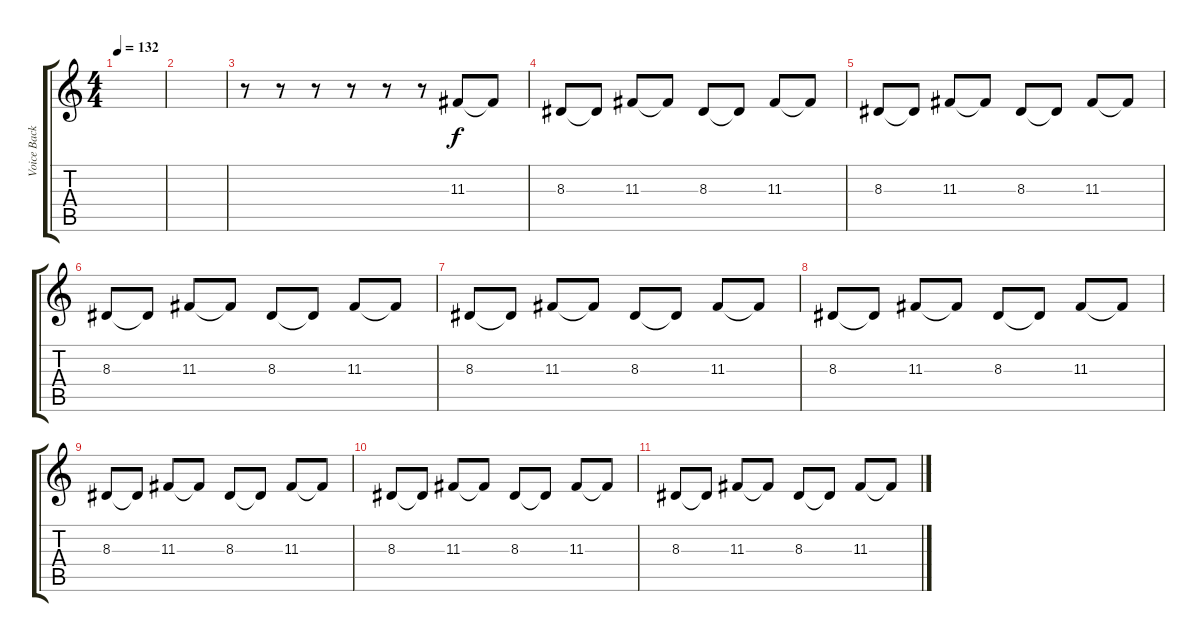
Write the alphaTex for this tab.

\track ("Voice Back" "Voice Back") {instrument englishhorn}
\staff {score tabs}
\tuning (E4 B3 G3 D3 A2 E2) {hide}
\ts (4 4)
\tempo 132
\clef g2
\ks c
|
|
r.8 r.8 r.8 r.8 r.8 r.8 11.3.8 11.3{t}.8 |
8.3.8 8.3{t}.8 11.3.8 11.3{t}.8 8.3.8 8.3{t}.8 11.3.8 11.3{t}.8 |
8.3.8 8.3{t}.8 11.3.8 11.3{t}.8 8.3.8 8.3{t}.8 11.3.8 11.3{t}.8 |
8.3.8 8.3{t}.8 11.3.8 11.3{t}.8 8.3.8 8.3{t}.8 11.3.8 11.3{t}.8 |
8.3.8 8.3{t}.8 11.3.8 11.3{t}.8 8.3.8 8.3{t}.8 11.3.8 11.3{t}.8 |
8.3.8 8.3{t}.8 11.3.8 11.3{t}.8 8.3.8 8.3{t}.8 11.3.8 11.3{t}.8 |
8.3.8 8.3{t}.8 11.3.8 11.3{t}.8 8.3.8 8.3{t}.8 11.3.8 11.3{t}.8 |
8.3.8 8.3{t}.8 11.3.8 11.3{t}.8 8.3.8 8.3{t}.8 11.3.8 11.3{t}.8 |
8.3.8 8.3{t}.8 11.3.8 11.3{t}.8 8.3.8 8.3{t}.8 11.3.8 11.3{t}.8
